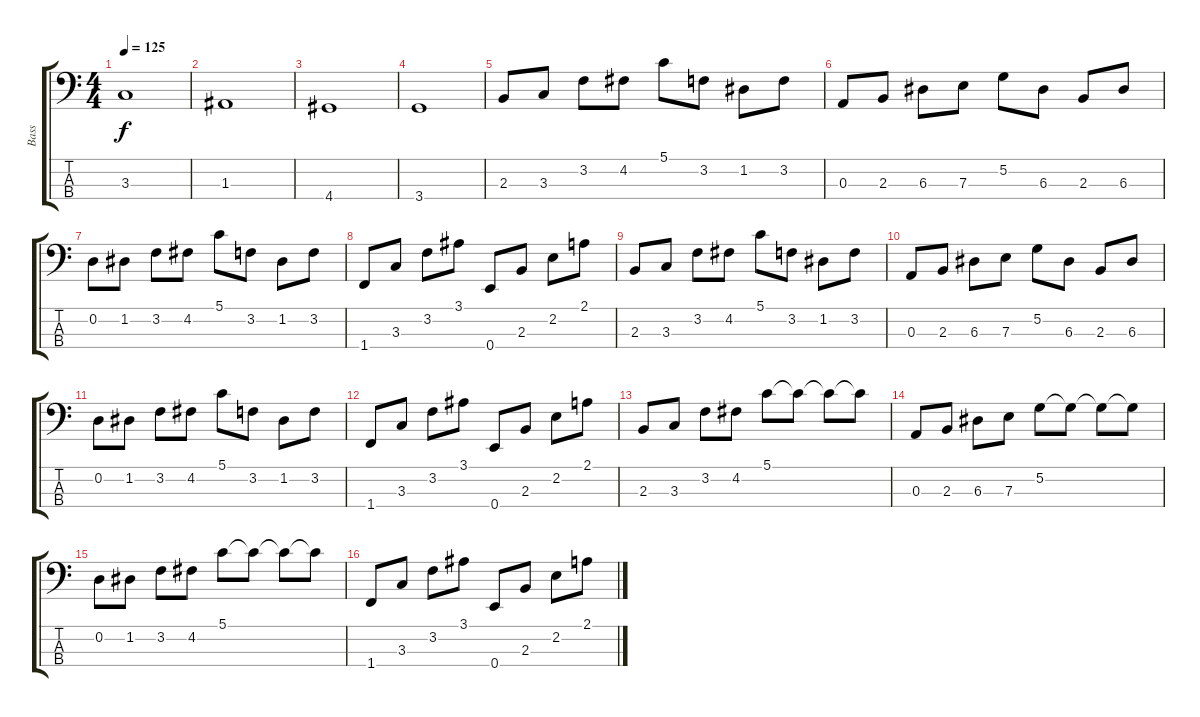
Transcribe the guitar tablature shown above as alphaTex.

\track ("Bass" "Bass") {instrument electricbassfinger}
\staff {score tabs}
\tuning (G2 D2 A1 E1) {hide}
\ts (4 4)
\tempo 125
\clef f4
\ks c
3.3.1{dy f} |
1.3.1 |
4.4.1 |
3.4.1 |
2.3.8 3.3.8 3.2.8 4.2.8 5.1.8 3.2.8 1.2.8 3.2.8 |
0.3.8 2.3.8 6.3.8 7.3.8 5.2.8 6.3.8 2.3.8 6.3.8 |
0.2.8 1.2.8 3.2.8 4.2.8 5.1.8 3.2.8 1.2.8 3.2.8 |
1.4.8 3.3.8 3.2.8 3.1.8 0.4.8 2.3.8 2.2.8 2.1.8 |
2.3.8 3.3.8 3.2.8 4.2.8 5.1.8 3.2.8 1.2.8 3.2.8 |
0.3.8 2.3.8 6.3.8 7.3.8 5.2.8 6.3.8 2.3.8 6.3.8 |
0.2.8 1.2.8 3.2.8 4.2.8 5.1.8 3.2.8 1.2.8 3.2.8 |
1.4.8 3.3.8 3.2.8 3.1.8 0.4.8 2.3.8 2.2.8 2.1.8 |
2.3.8 3.3.8 3.2.8 4.2.8 5.1.8 5.1{t}.8 5.1{t}.8 5.1{t}.8 |
0.3.8 2.3.8 6.3.8 7.3.8 5.2.8 5.2{t}.8 5.2{t}.8 5.2{t}.8 |
0.2.8 1.2.8 3.2.8 4.2.8 5.1.8 5.1{t}.8 5.1{t}.8 5.1{t}.8 |
1.4.8 3.3.8 3.2.8 3.1.8 0.4.8 2.3.8 2.2.8 2.1.8
